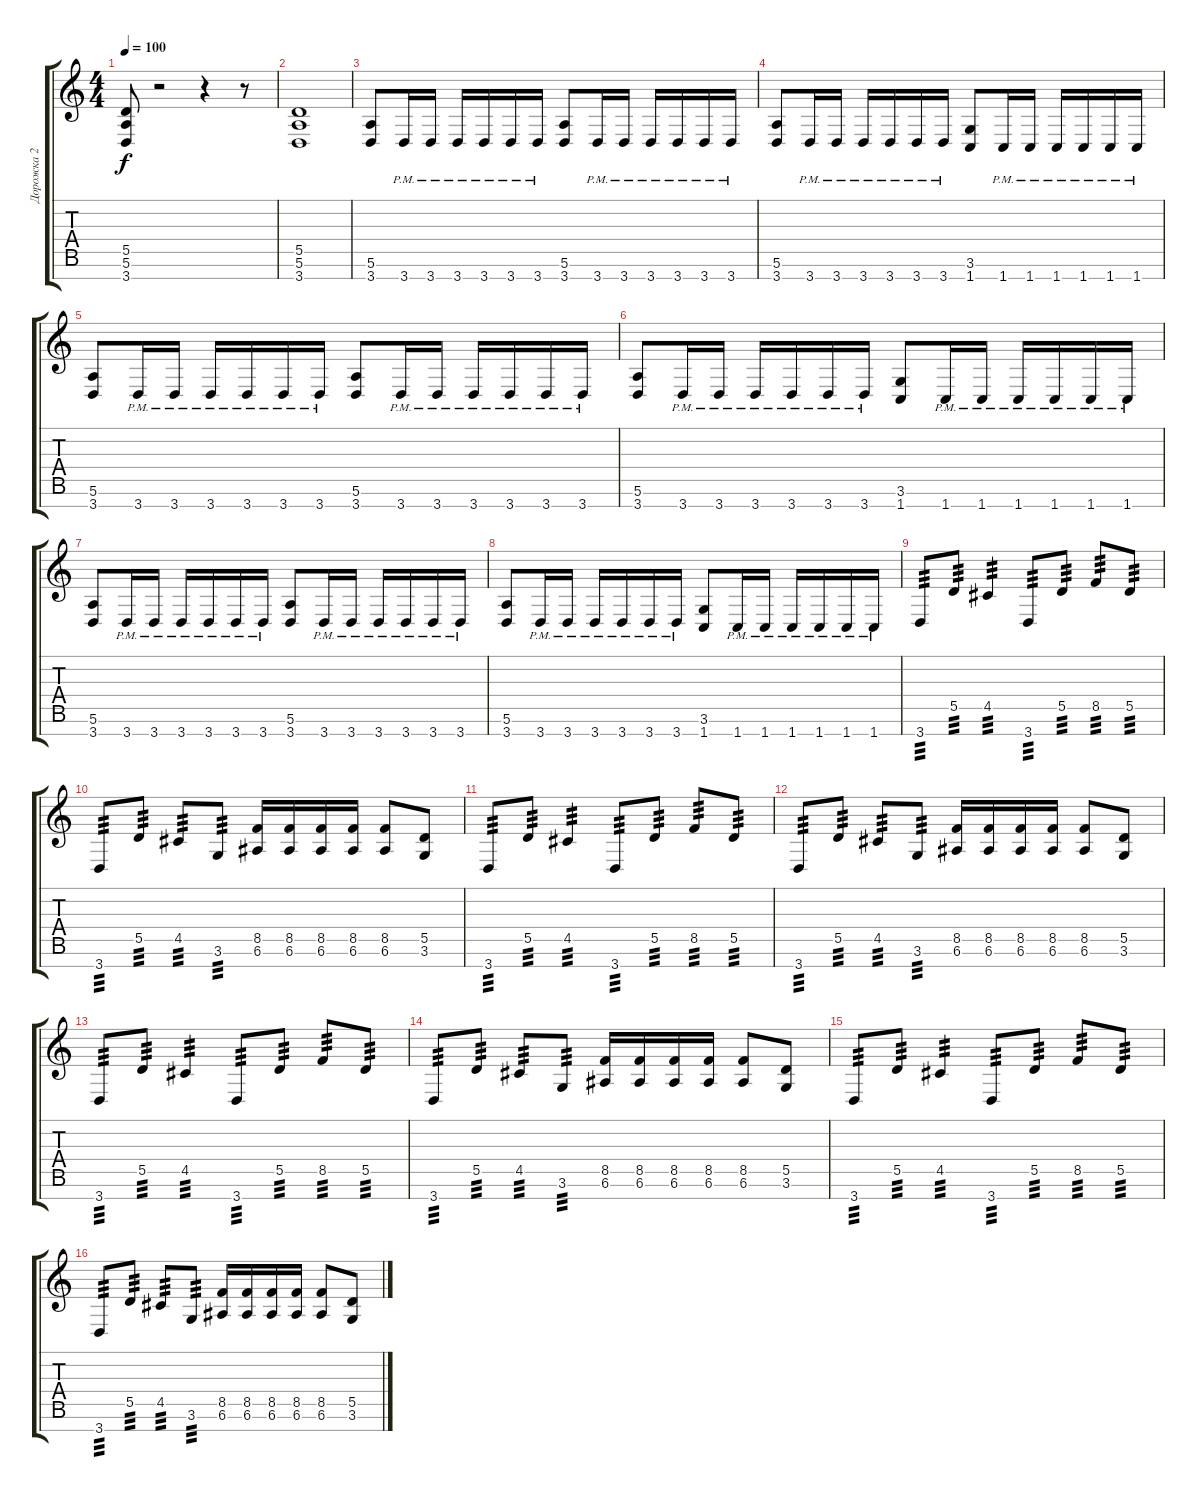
\track ("Дорожка 2" "Дорожка 2") {instrument distortionguitar}
\staff {score tabs}
\tuning (E4 B3 G3 D3 A2 E2 B1) {hide}
\ts (4 4)
\tempo 100
\clef g2
\ks c
(5.5 5.6 3.7).8{dy f} r.2 r.4 r.8 |
(5.5 5.6 3.7).1 |
(5.6 3.7).8 3.7{pm}.16 3.7{pm}.16 3.7{pm}.16 3.7{pm}.16 3.7{pm}.16 3.7{pm}.16 (5.6 3.7).8 3.7{pm}.16 3.7{pm}.16 3.7{pm}.16 3.7{pm}.16 3.7{pm}.16 3.7{pm}.16 |
(5.6 3.7).8 3.7{pm}.16 3.7{pm}.16 3.7{pm}.16 3.7{pm}.16 3.7{pm}.16 3.7{pm}.16 (3.6 1.7).8 1.7{pm}.16 1.7{pm}.16 1.7{pm}.16 1.7{pm}.16 1.7{pm}.16 1.7{pm}.16 |
(5.6 3.7).8 3.7{pm}.16 3.7{pm}.16 3.7{pm}.16 3.7{pm}.16 3.7{pm}.16 3.7{pm}.16 (5.6 3.7).8 3.7{pm}.16 3.7{pm}.16 3.7{pm}.16 3.7{pm}.16 3.7{pm}.16 3.7{pm}.16 |
(5.6 3.7).8 3.7{pm}.16 3.7{pm}.16 3.7{pm}.16 3.7{pm}.16 3.7{pm}.16 3.7{pm}.16 (3.6 1.7).8 1.7{pm}.16 1.7{pm}.16 1.7{pm}.16 1.7{pm}.16 1.7{pm}.16 1.7{pm}.16 |
(5.6 3.7).8 3.7{pm}.16 3.7{pm}.16 3.7{pm}.16 3.7{pm}.16 3.7{pm}.16 3.7{pm}.16 (5.6 3.7).8 3.7{pm}.16 3.7{pm}.16 3.7{pm}.16 3.7{pm}.16 3.7{pm}.16 3.7{pm}.16 |
(5.6 3.7).8 3.7{pm}.16 3.7{pm}.16 3.7{pm}.16 3.7{pm}.16 3.7{pm}.16 3.7{pm}.16 (3.6 1.7).8 1.7{pm}.16 1.7{pm}.16 1.7{pm}.16 1.7{pm}.16 1.7{pm}.16 1.7{pm}.16 |
3.7.8{tp 3} 5.5.8{tp 3} 4.5.4{tp 3} 3.7.8{tp 3} 5.5.8{tp 3} 8.5.8{tp 3} 5.5.8{tp 3} |
3.7.8{tp 3} 5.5.8{tp 3} 4.5.8{tp 3} 3.6.8{tp 3} (8.5 6.6).16 (8.5 6.6).16 (8.5 6.6).16 (8.5 6.6).16 (8.5 6.6).8 (5.5 3.6).8 |
3.7.8{tp 3} 5.5.8{tp 3} 4.5.4{tp 3} 3.7.8{tp 3} 5.5.8{tp 3} 8.5.8{tp 3} 5.5.8{tp 3} |
3.7.8{tp 3} 5.5.8{tp 3} 4.5.8{tp 3} 3.6.8{tp 3} (8.5 6.6).16 (8.5 6.6).16 (8.5 6.6).16 (8.5 6.6).16 (8.5 6.6).8 (5.5 3.6).8 |
3.7.8{tp 3} 5.5.8{tp 3} 4.5.4{tp 3} 3.7.8{tp 3} 5.5.8{tp 3} 8.5.8{tp 3} 5.5.8{tp 3} |
3.7.8{tp 3} 5.5.8{tp 3} 4.5.8{tp 3} 3.6.8{tp 3} (8.5 6.6).16 (8.5 6.6).16 (8.5 6.6).16 (8.5 6.6).16 (8.5 6.6).8 (5.5 3.6).8 |
3.7.8{tp 3} 5.5.8{tp 3} 4.5.4{tp 3} 3.7.8{tp 3} 5.5.8{tp 3} 8.5.8{tp 3} 5.5.8{tp 3} |
3.7.8{tp 3} 5.5.8{tp 3} 4.5.8{tp 3} 3.6.8{tp 3} (8.5 6.6).16 (8.5 6.6).16 (8.5 6.6).16 (8.5 6.6).16 (8.5 6.6).8 (5.5 3.6).8
